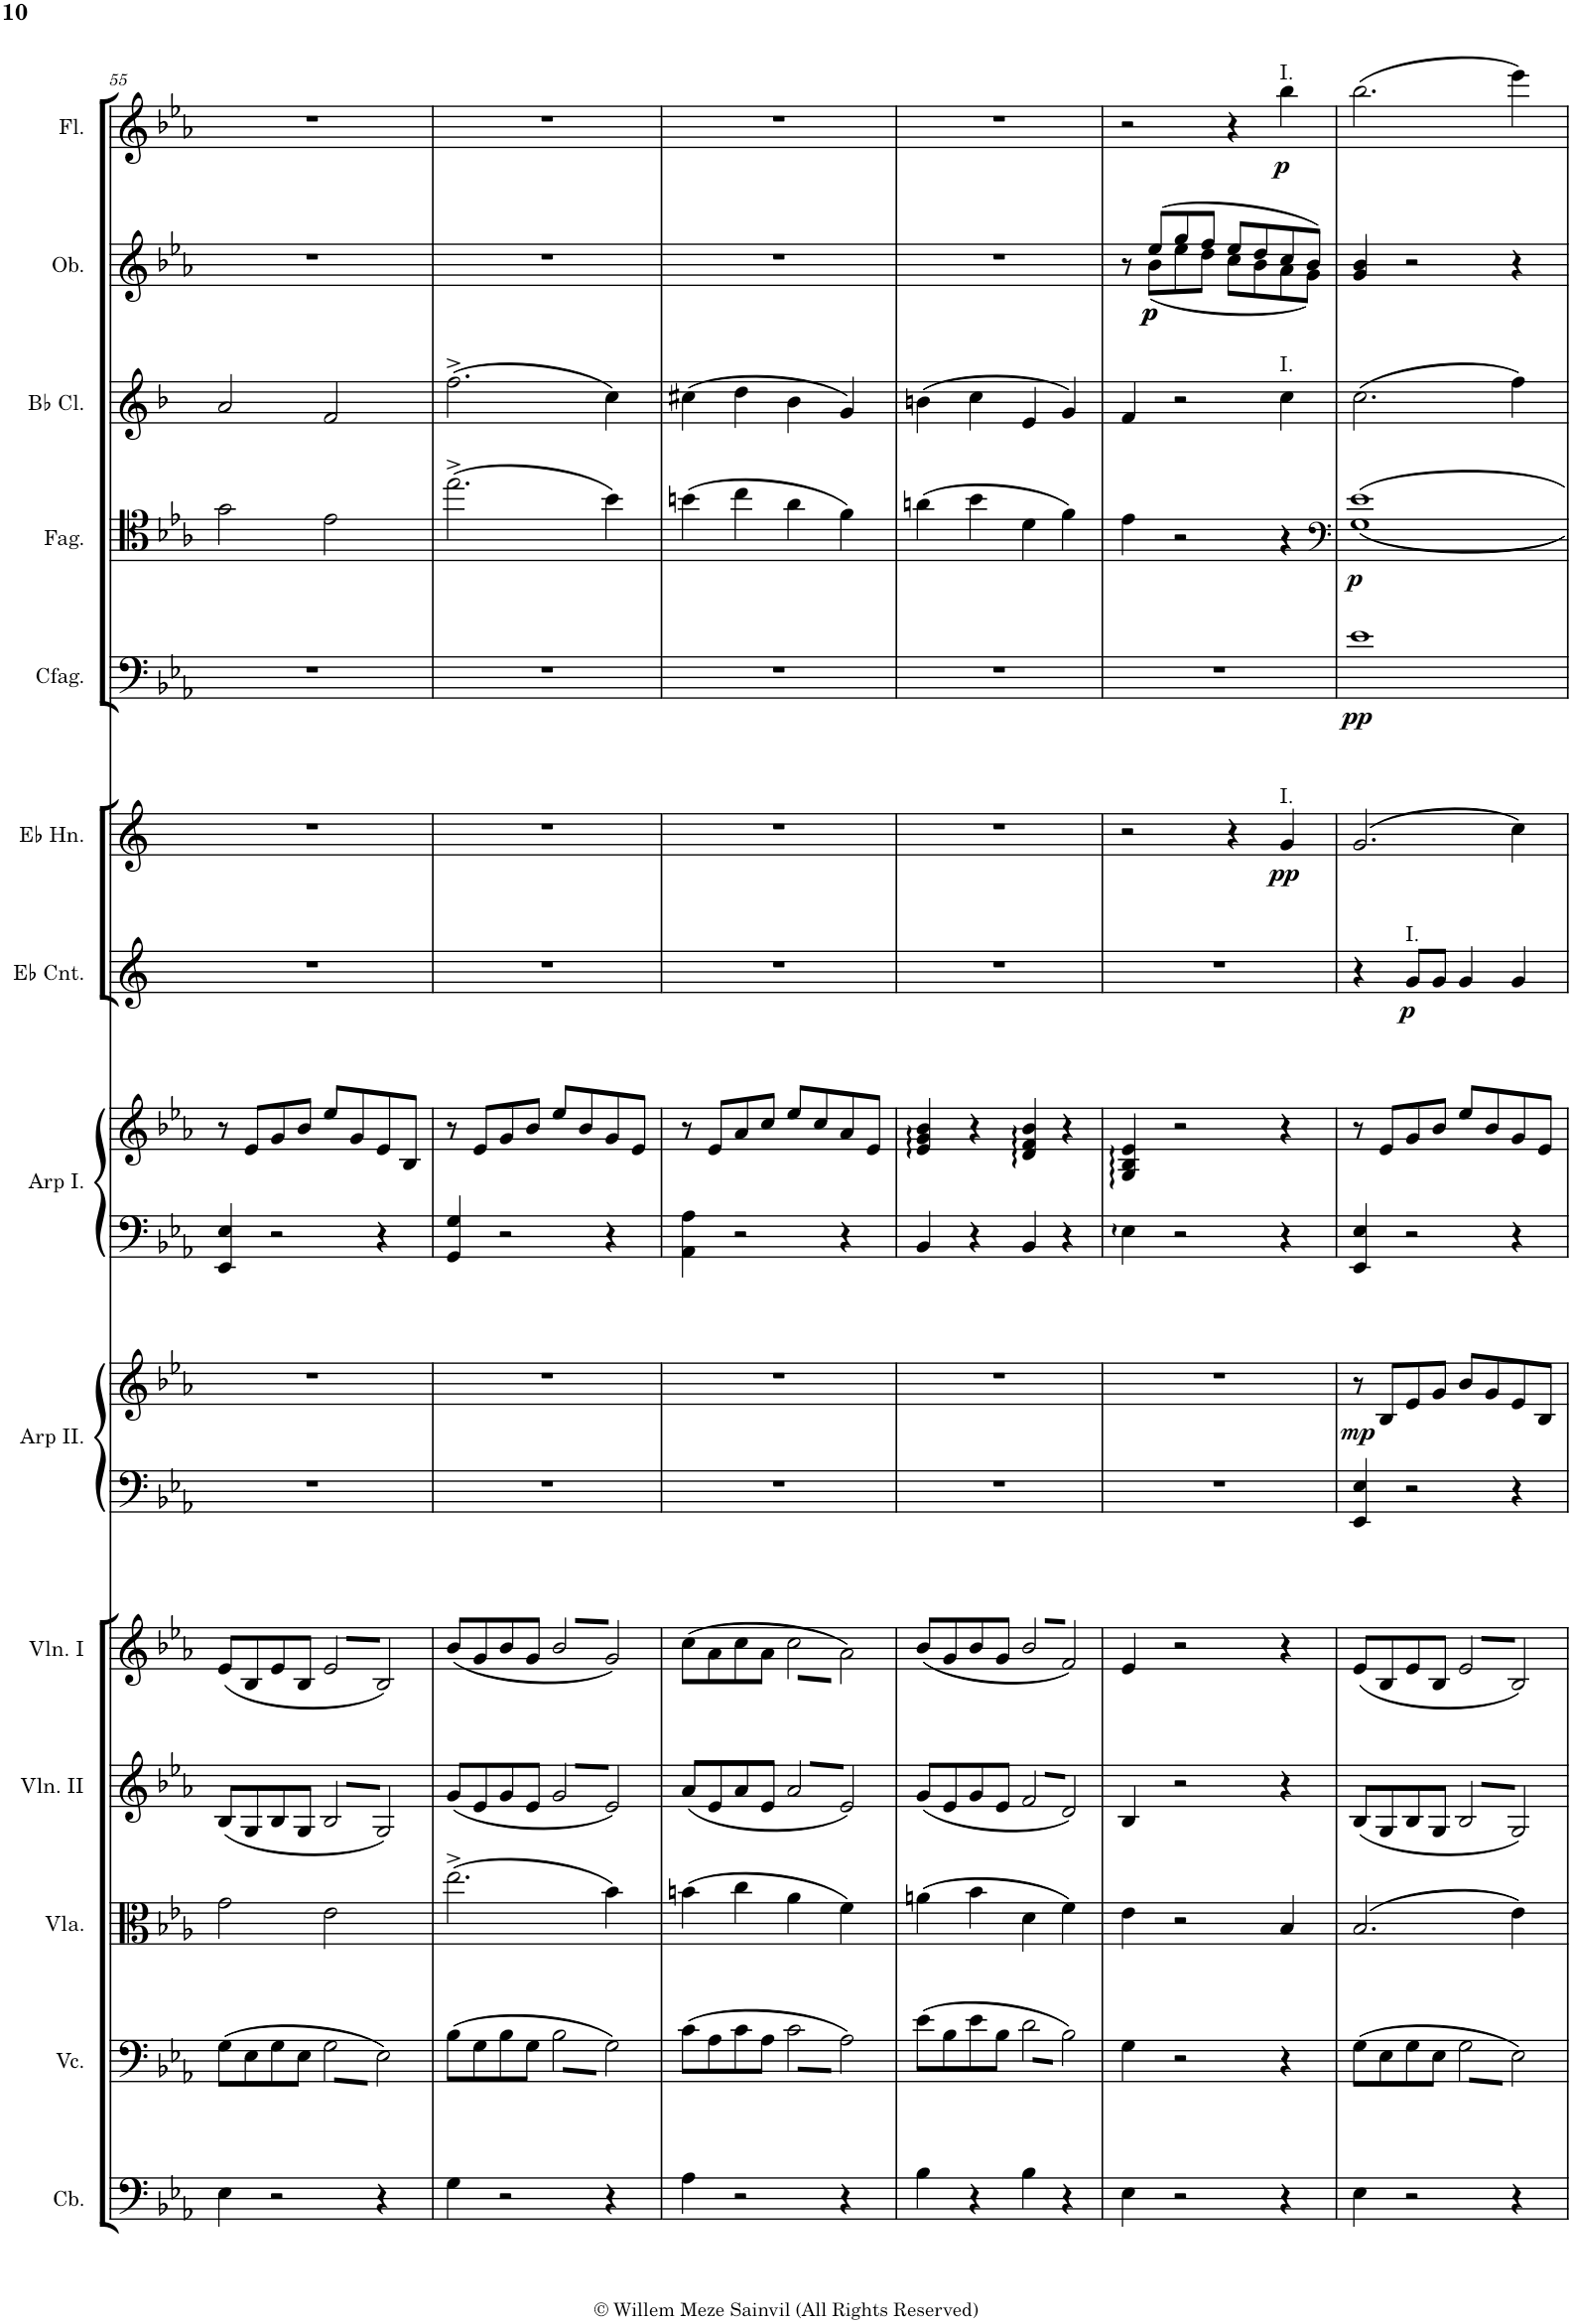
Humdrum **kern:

**kern	**kern	**kern	**kern	**kern	**kern	**kern	**dynam	**kern	**kern	**kern	**dynam	**kern	**dynam	**kern	**dynam	**kern	**dynam	**kern	**kern	**dynam	**kern	**dynam
*part14	*part13	*part12	*part11	*part10	*part9	*part9	*part9	*part8	*part8	*part7	*part7	*part6	*part6	*part5	*part5	*part4	*part4	*part3	*part2	*part2	*part1	*part1
*staff16	*staff15	*staff14	*staff13	*staff12	*staff11	*staff10	*staff10/11	*staff9	*staff8	*staff7	*staff7	*staff6	*staff6	*staff5	*staff5	*staff4	*staff4	*staff3	*staff2	*staff2	*staff1	*staff1
*I"Contrabassi	*I"Violoncelli	*I"Viole	*I"Violini II	*I"Violini I	*I"Arpa II	*	*	*I"Arpa I	*	*I"I &amp; II Cornetti in C	*	*I"I &amp; II Corni in Es	*	*I"Contrafagotto	*	*I"2 Fagotti	*	*I"2 Clarinetti in B	*I"2 Oboi	*	*I"2 Flauti	*
*I'Cb.	*I'Vc.	*	*I'Vln. II	*I'Vln. I	*I'Arp II.	*	*	*I'Arp I.	*	*	*	*	*	*I'Cfag.	*	*I'Fag.	*	*	*I'Ob.	*	*I'Fl.	*
!!LO:PB:g=z
*clefF4	*clefF4	*clefC3	*clefG2	*clefG2	*clefF4	*clefG2	*	*clefF4	*clefG2	*clefG2	*	*clefG2	*	*clefF4	*	*clefC4	*	*clefG2	*clefG2	*	*clefG2	*
*Trd7c12	*	*	*	*	*	*	*	*	*	*Trd-2c-3	*	*Trd5c9	*	*Trd7c12	*	*	*	*Trd1c2	*	*	*	*
*k[b-e-a-]	*k[b-e-a-]	*k[b-e-a-]	*k[b-e-a-]	*k[b-e-a-]	*k[b-e-a-]	*k[b-e-a-]	*	*k[b-e-a-]	*k[b-e-a-]	*k[]	*	*k[]	*	*k[b-e-a-]	*	*k[b-e-a-]	*	*k[b-]	*k[b-e-a-]	*	*k[b-e-a-]	*
*M2/2	*M2/2	*M2/2	*M2/2	*M2/2	*M2/2	*M2/2	*	*M2/2	*M2/2	*M2/2	*	*M2/2	*	*M2/2	*	*M2/2	*	*M2/2	*M2/2	*	*M2/2	*
*met(c|)	*met(c|)	*met(c|)	*met(c|)	*met(c|)	*met(c|)	*met(c|)	*	*met(c|)	*met(c|)	*met(c|)	*	*met(c|)	*	*met(c|)	*	*met(c|)	*	*met(c|)	*met(c|)	*	*met(c|)	*
=55	=55	=55	=55	=55	=55	=55	=55	=55	=55	=55	=55	=55	=55	=55	=55	=55	=55	=55	=55	=55	=55	=55
4E-\	(8G\L	2g\	(8B-/L	(8e-/L	1r	1r	.	4EE-/ 4E-/	8r	1r	.	1r	.	1r	.	2g\	.	2a/	1r	.	1r	.
.	8E-\	.	8G/	8B-/	.	.	.	.	8e-/L	.	.	.	.	.	.	.	.	.	.	.	.	.
2r	8G\	.	8B-/	8e-/	.	.	.	2r	8g/	.	.	.	.	.	.	.	.	.	.	.	.	.
.	8E-\J	.	8G/J	8B-/J	.	.	.	.	8b-/J	.	.	.	.	.	.	.	.	.	.	.	.	.
*	*tremolo	*	*	*	*	*	*	*	*	*	*	*	*	*	*	*	*	*	*	*	*	*
*	*	*	*tremolo	*	*	*	*	*	*	*	*	*	*	*	*	*	*	*	*	*	*	*
*	*	*	*	*tremolo	*	*	*	*	*	*	*	*	*	*	*	*	*	*	*	*	*	*
.	16G\LL	2e-\	16B-/LL	16e-/LL	.	.	.	.	8ee-/L	.	.	.	.	.	.	2e-\	.	2f/	.	.	.	.
.	16E-\)	.	16G/)	16B-/)	.	.	.	.	.	.	.	.	.	.	.	.	.	.	.	.	.	.
.	16G\	.	16B-/	16e-/	.	.	.	.	8g/	.	.	.	.	.	.	.	.	.	.	.	.	.
.	16E-\)	.	16G/)	16B-/)	.	.	.	.	.	.	.	.	.	.	.	.	.	.	.	.	.	.
4r	16G\	.	16B-/	16e-/	.	.	.	4r	8e-/	.	.	.	.	.	.	.	.	.	.	.	.	.
.	16E-\)	.	16G/)	16B-/)	.	.	.	.	.	.	.	.	.	.	.	.	.	.	.	.	.	.
.	16G\	.	16B-/	16e-/	.	.	.	.	8B-/J	.	.	.	.	.	.	.	.	.	.	.	.	.
.	16E-\)JJ	.	16G/)JJ	16B-/)JJ	.	.	.	.	.	.	.	.	.	.	.	.	.	.	.	.	.	.
*	*	*	*	*Xtremolo	*	*	*	*	*	*	*	*	*	*	*	*	*	*	*	*	*	*
*	*	*	*Xtremolo	*	*	*	*	*	*	*	*	*	*	*	*	*	*	*	*	*	*	*
*	*Xtremolo	*	*	*	*	*	*	*	*	*	*	*	*	*	*	*	*	*	*	*	*	*
=56	=56	=56	=56	=56	=56	=56	=56	=56	=56	=56	=56	=56	=56	=56	=56	=56	=56	=56	=56	=56	=56	=56
4G\	(8B-\L	(2.ee-^\	(8g/L	(8b-/L	1r	1r	.	4GG/ 4G/	8r	1r	.	1r	.	1r	.	(2.ee-^\	.	(2.ff^\	1r	.	1r	.
.	.	.	.	.	.	.	.	.	.	.	.	.	.	.	.	.	.	.	.	.	.	.
.	8G\	.	8e-/	8g/	.	.	.	.	8e-/L	.	.	.	.	.	.	.	.	.	.	.	.	.
.	.	.	.	.	.	.	.	.	.	.	.	.	.	.	.	.	.	.	.	.	.	.
2r	8B-\	.	8g/	8b-/	.	.	.	2r	8g/	.	.	.	.	.	.	.	.	.	.	.	.	.
.	8G\J	.	8e-/J	8g/J	.	.	.	.	8b-/J	.	.	.	.	.	.	.	.	.	.	.	.	.
*	*tremolo	*	*	*	*	*	*	*	*	*	*	*	*	*	*	*	*	*	*	*	*	*
*	*	*	*tremolo	*	*	*	*	*	*	*	*	*	*	*	*	*	*	*	*	*	*	*
*	*	*	*	*tremolo	*	*	*	*	*	*	*	*	*	*	*	*	*	*	*	*	*	*
.	16B-\LL	.	16g/LL	16b-/LL	.	.	.	.	8ee-/L	.	.	.	.	.	.	.	.	.	.	.	.	.
.	16G\)	.	16e-/)	16g/)	.	.	.	.	.	.	.	.	.	.	.	.	.	.	.	.	.	.
.	16B-\	.	16g/	16b-/	.	.	.	.	8b-/	.	.	.	.	.	.	.	.	.	.	.	.	.
.	16G\)	.	16e-/)	16g/)	.	.	.	.	.	.	.	.	.	.	.	.	.	.	.	.	.	.
4r	16B-\	4b-\)	16g/	16b-/	.	.	.	4r	8g/	.	.	.	.	.	.	4b-\)	.	4cc\)	.	.	.	.
.	16G\)	.	16e-/)	16g/)	.	.	.	.	.	.	.	.	.	.	.	.	.	.	.	.	.	.
.	16B-\	.	16g/	16b-/	.	.	.	.	8e-/J	.	.	.	.	.	.	.	.	.	.	.	.	.
.	16G\)JJ	.	16e-/)JJ	16g/)JJ	.	.	.	.	.	.	.	.	.	.	.	.	.	.	.	.	.	.
*	*	*	*	*Xtremolo	*	*	*	*	*	*	*	*	*	*	*	*	*	*	*	*	*	*
*	*	*	*Xtremolo	*	*	*	*	*	*	*	*	*	*	*	*	*	*	*	*	*	*	*
*	*Xtremolo	*	*	*	*	*	*	*	*	*	*	*	*	*	*	*	*	*	*	*	*	*
=57	=57	=57	=57	=57	=57	=57	=57	=57	=57	=57	=57	=57	=57	=57	=57	=57	=57	=57	=57	=57	=57	=57
4A-\	(8c\L	(4bn\	(8a-/L	(8cc\L	1r	1r	.	4AA-\ 4A-\	8r	1r	.	1r	.	1r	.	(4bn\	.	(4cc#X\	1r	.	1r	.
.	.	.	.	.	.	.	.	.	.	.	.	.	.	.	.	.	.	.	.	.	.	.
.	8A-\	.	8e-/	8a-\	.	.	.	.	8e-/L	.	.	.	.	.	.	.	.	.	.	.	.	.
.	.	.	.	.	.	.	.	.	.	.	.	.	.	.	.	.	.	.	.	.	.	.
2r	8c\	4cc\	8a-/	8cc\	.	.	.	2r	8a-/	.	.	.	.	.	.	4cc\	.	4dd\	.	.	.	.
.	8A-\J	.	8e-/J	8a-\J	.	.	.	.	8cc/J	.	.	.	.	.	.	.	.	.	.	.	.	.
*	*tremolo	*	*	*	*	*	*	*	*	*	*	*	*	*	*	*	*	*	*	*	*	*
*	*	*	*tremolo	*	*	*	*	*	*	*	*	*	*	*	*	*	*	*	*	*	*	*
*	*	*	*	*tremolo	*	*	*	*	*	*	*	*	*	*	*	*	*	*	*	*	*	*
.	16c\LL	4a-\	16a-/LL	16cc\LL	.	.	.	.	8ee-/L	.	.	.	.	.	.	4a-\	.	4b-\	.	.	.	.
.	16A-\)	.	16e-/)	16a-\)	.	.	.	.	.	.	.	.	.	.	.	.	.	.	.	.	.	.
.	16c\	.	16a-/	16cc\	.	.	.	.	8cc/	.	.	.	.	.	.	.	.	.	.	.	.	.
.	16A-\)	.	16e-/)	16a-\)	.	.	.	.	.	.	.	.	.	.	.	.	.	.	.	.	.	.
4r	16c\	4f\)	16a-/	16cc\	.	.	.	4r	8a-/	.	.	.	.	.	.	4f\)	.	4g/)	.	.	.	.
.	16A-\)	.	16e-/)	16a-\)	.	.	.	.	.	.	.	.	.	.	.	.	.	.	.	.	.	.
.	16c\	.	16a-/	16cc\	.	.	.	.	8e-/J	.	.	.	.	.	.	.	.	.	.	.	.	.
.	16A-\)JJ	.	16e-/)JJ	16a-\)JJ	.	.	.	.	.	.	.	.	.	.	.	.	.	.	.	.	.	.
*	*	*	*	*Xtremolo	*	*	*	*	*	*	*	*	*	*	*	*	*	*	*	*	*	*
*	*	*	*Xtremolo	*	*	*	*	*	*	*	*	*	*	*	*	*	*	*	*	*	*	*
*	*Xtremolo	*	*	*	*	*	*	*	*	*	*	*	*	*	*	*	*	*	*	*	*	*
=58	=58	=58	=58	=58	=58	=58	=58	=58	=58	=58	=58	=58	=58	=58	=58	=58	=58	=58	=58	=58	=58	=58
4B-\	(8e-\L	(4an\	(8g/L	(8b-/L	1r	1r	.	4BB-/	4e-/ 4g/ 4b-/	1r	.	1r	.	1r	.	(4an\	.	(4bn\	1r	.	1r	.
.	.	.	.	.	.	.	.	.	.	.	.	.	.	.	.	.	.	.	.	.	.	.
.	8B-\	.	8e-/	8g/	.	.	.	.	.	.	.	.	.	.	.	.	.	.	.	.	.	.
.	.	.	.	.	.	.	.	.	.	.	.	.	.	.	.	.	.	.	.	.	.	.
4r	8e-\	4b-\	8g/	8b-/	.	.	.	4r	4r	.	.	.	.	.	.	4b-\	.	4cc\	.	.	.	.
.	8B-\J	.	8e-/J	8g/J	.	.	.	.	.	.	.	.	.	.	.	.	.	.	.	.	.	.
*	*tremolo	*	*	*	*	*	*	*	*	*	*	*	*	*	*	*	*	*	*	*	*	*
*	*	*	*tremolo	*	*	*	*	*	*	*	*	*	*	*	*	*	*	*	*	*	*	*
*	*	*	*	*tremolo	*	*	*	*	*	*	*	*	*	*	*	*	*	*	*	*	*	*
4B-\	16d\LL	4d\	16f/LL	16b-/LL	.	.	.	4BB-/	4d/ 4f/ 4b-/	.	.	.	.	.	.	4d\	.	4e/	.	.	.	.
.	16B-\)	.	16d/)	16f/)	.	.	.	.	.	.	.	.	.	.	.	.	.	.	.	.	.	.
.	16d\	.	16f/	16b-/	.	.	.	.	.	.	.	.	.	.	.	.	.	.	.	.	.	.
.	16B-\)	.	16d/)	16f/)	.	.	.	.	.	.	.	.	.	.	.	.	.	.	.	.	.	.
4r	16d\	4f\)	16f/	16b-/	.	.	.	4r	4r	.	.	.	.	.	.	4f\)	.	4g/)	.	.	.	.
.	16B-\)	.	16d/)	16f/)	.	.	.	.	.	.	.	.	.	.	.	.	.	.	.	.	.	.
.	16d\	.	16f/	16b-/	.	.	.	.	.	.	.	.	.	.	.	.	.	.	.	.	.	.
.	16B-\)JJ	.	16d/)JJ	16f/)JJ	.	.	.	.	.	.	.	.	.	.	.	.	.	.	.	.	.	.
*	*	*	*	*Xtremolo	*	*	*	*	*	*	*	*	*	*	*	*	*	*	*	*	*	*
*	*	*	*Xtremolo	*	*	*	*	*	*	*	*	*	*	*	*	*	*	*	*	*	*	*
*	*Xtremolo	*	*	*	*	*	*	*	*	*	*	*	*	*	*	*	*	*	*	*	*	*
=59	=59	=59	=59	=59	=59	=59	=59	=59	=59	=59	=59	=59	=59	=59	=59	=59	=59	=59	=59	=59	=59	=59
*	*	*	*	*	*	*	*	*	*	*	*	*	*	*	*	*	*	*	*^	*	*	*
4E-\	4G\	4e-\	4B-/	4e-/	1r	1r	.	4E-\	4G/ 4B-/ 4e-/	1r	.	2r	.	1r	.	4e-\	.	4f/	8r	8ryy	.	2r	.
.	.	.	.	.	.	.	.	.	.	.	.	.	.	.	.	.	.	.	.	.	.	.	.
!	!	!	!	!	!	!	!	!	!	!	!	!	!	!	!	!	!	!	!	!	!LO:DY:b	!	!
!	!	!	!	!	!	!	!	!	!	!	!	!	!	!	!	!	!	!	!	!	!LO:DY:n=1:b	!	!
.	.	.	.	.	.	.	.	.	.	.	.	.	.	.	.	.	.	.	(8ee-/L	(8b-\L	p p	.	.
.	.	.	.	.	.	.	.	.	.	.	.	.	.	.	.	.	.	.	.	.	.	.	.
2r	2r	2r	2r	2r	.	.	.	2r	2r	.	.	.	.	.	.	2r	.	2r	8gg/	8ee-\	.	.	.
.	.	.	.	.	.	.	.	.	.	.	.	.	.	.	.	.	.	.	8ff/J	8dd\J	.	.	.
.	.	.	.	.	.	.	.	.	.	.	.	4r	.	.	.	.	.	.	8ee-/L	8cc\L	.	4r	.
.	.	.	.	.	.	.	.	.	.	.	.	.	.	.	.	.	.	.	8dd/	8b-\	.	.	.
!	!	!	!	!	!	!	!	!	!	!	!	!	!	!	!	!	!	!	!	!	!	!LO:TX:a:t=I.	!
!	!	!	!	!	!	!	!	!	!	!	!	!	!	!	!	!	!	!LO:TX:a:t=I.	!	!	!	!	!
!	!	!	!	!	!	!	!	!	!	!	!	!LO:TX:a:t=I.	!	!	!	!	!	!	!	!	!	!	!
!	!	!	!	!	!	!	!	!	!	!	!	!	!LO:DY:b	!	!	!	!	!	!	!	!	!	!LO:DY:b
4r	4r	4B-/	4r	4r	.	.	.	4r	4r	.	.	4g/	pp	.	.	4r	.	4cc\	8cc/	8a-\	.	4bb-\	p
.	.	.	.	.	.	.	.	.	.	.	.	.	.	.	.	.	.	.	8b-/J)	8g\J)	.	.	.
=60	=60	=60	=60	=60	=60	=60	=60	=60	=60	=60	=60	=60	=60	=60	=60	=60	=60	=60	=60	=60	=60	=60	=60
*	*	*	*	*	*	*	*	*	*	*	*	*	*	*	*	*clefF4	*	*	*	*	*	*	*
*	*	*	*	*	*	*	*	*	*	*	*	*	*	*	*	*^	*	*	*	*	*	*	*
!	!	!	!	!	!	!	!LO:DY:b	!	!	!	!	!	!	!	!LO:DY:b	!	!	!LO:DY:b	!	!	!	!	!	!
4E-\	(8G\L	(2.B-/	(8B-/L	(8e-/L	4EE-/ 4E-/	8r	mp	4EE-/ 4E-/	8r	4r	.	(2.g/	.	1e-	pp	1e-	1G	p	(2.cc\	4b-/	4g/	.	(2.bb-\	.
.	8E-\	.	8G/	8B-/	.	8B-/L	.	.	8e-/L	.	.	.	.	.	.	.	.	.	.	.	.	.	.	.
!	!	!	!	!	!	!	!	!	!	!LO:TX:a:t=I.	!	!	!	!	!	!	!	!	!	!	!	!	!	!
!	!	!	!	!	!	!	!	!	!	!	!LO:DY:b	!	!	!	!	!	!	!	!	!	!	!	!	!
2r	8G\	.	8B-/	8e-/	2r	8e-/	.	2r	8g/	8g/L	p	.	.	.	.	.	.	.	.	2r	2.ryy	.	.	.
.	8E-\J	.	8G/J	8B-/J	.	8g/J	.	.	8b-/J	8g/J	.	.	.	.	.	.	.	.	.	.	.	.	.	.
*	*tremolo	*	*	*	*	*	*	*	*	*	*	*	*	*	*	*	*	*	*	*	*	*	*	*
*	*	*	*tremolo	*	*	*	*	*	*	*	*	*	*	*	*	*	*	*	*	*	*	*	*	*
*	*	*	*	*tremolo	*	*	*	*	*	*	*	*	*	*	*	*	*	*	*	*	*	*	*	*
.	16G\LL	.	16B-/LL	16e-/LL	.	8b-/L	.	.	8ee-/L	4g/	.	.	.	.	.	.	.	.	.	.	.	.	.	.
.	16E-\)	.	16G/)	16B-/)	.	.	.	.	.	.	.	.	.	.	.	.	.	.	.	.	.	.	.	.
.	16G\	.	16B-/	16e-/	.	8g/	.	.	8b-/	.	.	.	.	.	.	.	.	.	.	.	.	.	.	.
.	16E-\)	.	16G/)	16B-/)	.	.	.	.	.	.	.	.	.	.	.	.	.	.	.	.	.	.	.	.
4r	16G\	4e-\)	16B-/	16e-/	4r	8e-/	.	4r	8g/	4g/	.	4cc\)	.	.	.	.	.	.	4ff\)	4r	.	.	4eee-\)	.
.	16E-\)	.	16G/)	16B-/)	.	.	.	.	.	.	.	.	.	.	.	.	.	.	.	.	.	.	.	.
.	16G\	.	16B-/	16e-/	.	8B-/J	.	.	8e-/J	.	.	.	.	.	.	.	.	.	.	.	.	.	.	.
.	16E-\)JJ	.	16G/)JJ	16B-/)JJ	.	.	.	.	.	.	.	.	.	.	.	.	.	.	.	.	.	.	.	.
*	*	*	*	*Xtremolo	*	*	*	*	*	*	*	*	*	*	*	*	*	*	*	*	*	*	*	*
*	*	*	*Xtremolo	*	*	*	*	*	*	*	*	*	*	*	*	*	*	*	*	*	*	*	*	*
*	*Xtremolo	*	*	*	*	*	*	*	*	*	*	*	*	*	*	*	*	*	*	*	*	*	*	*
.	.	.	.	.	.	.	.	.	.	.	.	.	.	.	.	.	.	.	.	.	.	.	.	.
.	.	.	.	.	.	.	.	.	.	.	.	.	.	.	.	.	.	.	.	.	.	.	.	.
.	.	.	.	.	.	.	.	.	.	.	.	.	.	.	.	.	.	.	.	.	.	.	.	.
.	.	.	.	.	.	.	.	.	.	.	.	.	.	.	.	.	.	.	.	.	.	.	.	.
*	*	*	*	*	*	*	*	*	*	*	*	*	*	*	*	*v	*v	*	*	*v	*v	*	*	*
=	=	=	=	=	=	=	=	=	=	=	=	=	=	=	=	=	=	=	=	=	=	=
*-	*-	*-	*-	*-	*-	*-	*-	*-	*-	*-	*-	*-	*-	*-	*-	*-	*-	*-	*-	*-	*-	*-
